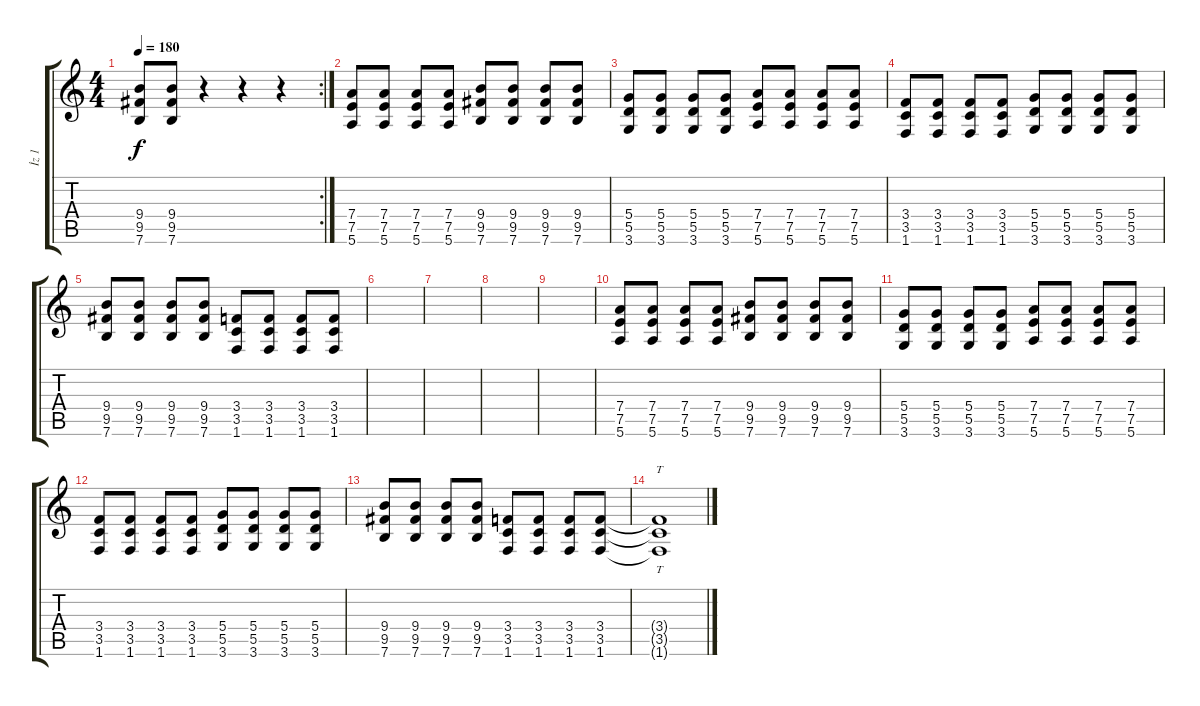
\track ("İz 1" "İz 1") {instrument distortionguitar}
\staff {score tabs}
\tuning (E4 B3 G3 D3 A2 E2) {hide}
\rc 2
\ts (4 4)
\tempo 180
\clef g2
\ks c
(9.4 9.5 7.6).8{dy f} (9.4 9.5 7.6).8 r.4 r.4 r.4 |
(7.4 7.5 5.6).8 (7.4 7.5 5.6).8 (7.4 7.5 5.6).8 (7.4 7.5 5.6).8 (9.4 9.5 7.6).8 (9.4 9.5 7.6).8 (9.4 9.5 7.6).8 (9.4 9.5 7.6).8 |
(5.4 5.5 3.6).8 (5.4 5.5 3.6).8 (5.4 5.5 3.6).8 (5.4 5.5 3.6).8 (7.4 7.5 5.6).8 (7.4 7.5 5.6).8 (7.4 7.5 5.6).8 (7.4 7.5 5.6).8 |
(3.4 3.5 1.6).8 (3.4 3.5 1.6).8 (3.4 3.5 1.6).8 (3.4 3.5 1.6).8 (5.4 5.5 3.6).8 (5.4 5.5 3.6).8 (5.4 5.5 3.6).8 (5.4 5.5 3.6).8 |
(9.4 9.5 7.6).8 (9.4 9.5 7.6).8 (9.4 9.5 7.6).8 (9.4 9.5 7.6).8 (3.4 3.5 1.6).8 (3.4 3.5 1.6).8 (3.4 3.5 1.6).8 (3.4 3.5 1.6).8 |
|
|
|
|
(7.4 7.5 5.6).8 (7.4 7.5 5.6).8 (7.4 7.5 5.6).8 (7.4 7.5 5.6).8 (9.4 9.5 7.6).8 (9.4 9.5 7.6).8 (9.4 9.5 7.6).8 (9.4 9.5 7.6).8 |
(5.4 5.5 3.6).8 (5.4 5.5 3.6).8 (5.4 5.5 3.6).8 (5.4 5.5 3.6).8 (7.4 7.5 5.6).8 (7.4 7.5 5.6).8 (7.4 7.5 5.6).8 (7.4 7.5 5.6).8 |
(3.4 3.5 1.6).8 (3.4 3.5 1.6).8 (3.4 3.5 1.6).8 (3.4 3.5 1.6).8 (5.4 5.5 3.6).8 (5.4 5.5 3.6).8 (5.4 5.5 3.6).8 (5.4 5.5 3.6).8 |
(9.4 9.5 7.6).8 (9.4 9.5 7.6).8 (9.4 9.5 7.6).8 (9.4 9.5 7.6).8 (3.4 3.5 1.6).8 (3.4 3.5 1.6).8 (3.4 3.5 1.6).8 (3.4 3.5 1.6).8 |
(3.4{t} 3.5{t} 1.6{t}).1{tt}
